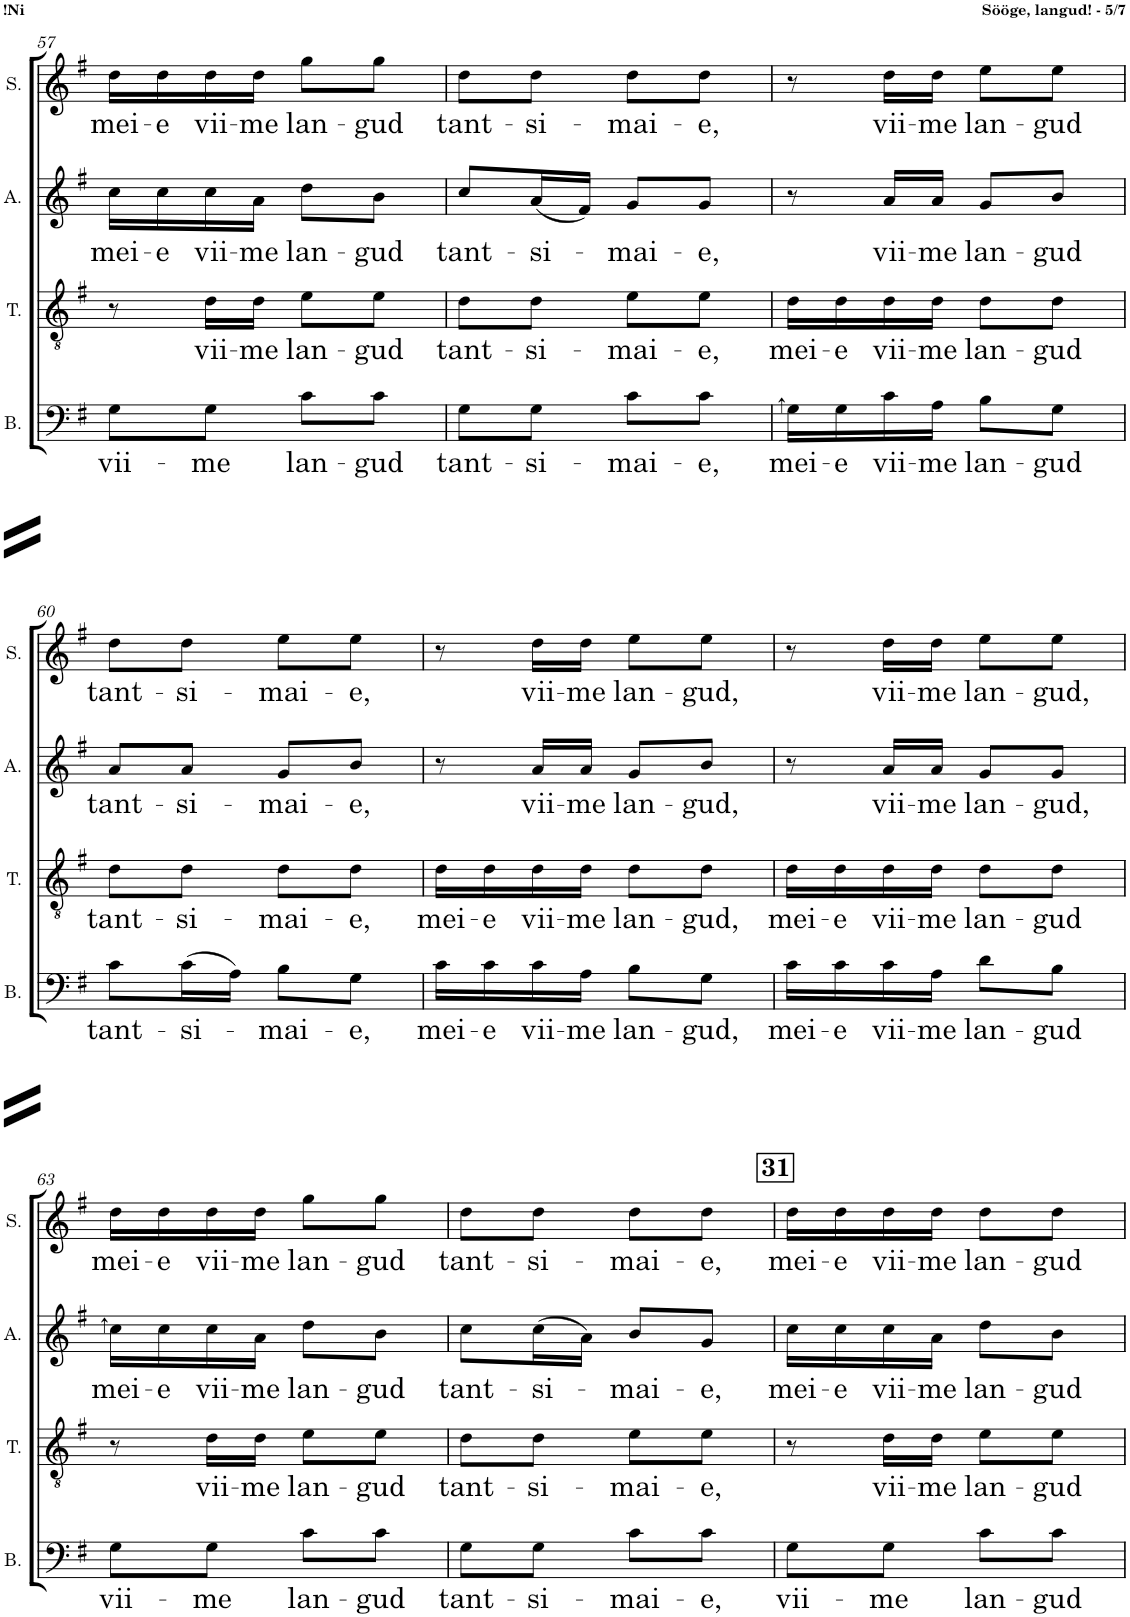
**kern	**text	**kern	**text	**kern	**text	**kern	**text
*part4	*part4	*part3	*part3	*part2	*part2	*part1	*part1
*staff4	*staff4	*staff3	*staff3	*staff2	*staff2	*staff1	*staff1
*I"Bass	*	*I"Tenor	*	*I"Alto	*	*I"Soprano	*
*I'B.	*	*I'T.	*	*I'A.	*	*I'S.	*
!!LO:PB:g=z
*clefF4	*	*clefGv2	*	*clefG2	*	*clefG2	*
*k[f#]	*	*k[f#]	*	*k[f#]	*	*k[f#]	*
*M2/4	*	*M2/4	*	*M2/4	*	*M2/4	*
=57	=57	=57	=57	=57	=57	=57	=57
!	!LO:LY:b	!	!	!	!LO:LY:b	!	!LO:LY:b
8G\L	vii-	8r	.	16cc\LL	mei-	16dd\LL	mei-
!	!	!	!	!	!LO:LY:b	!	!LO:LY:b
.	.	.	.	16cc\	-e	16dd\	-e
!	!LO:LY:b	!	!LO:LY:b	!	!LO:LY:b	!	!LO:LY:b
8G\J	-me	16d\LL	vii-	16cc\	vii-	16dd\	vii-
!	!	!	!LO:LY:b	!	!LO:LY:b	!	!LO:LY:b
.	.	16d\JJ	-me	16a\JJ	-me	16dd\JJ	-me
!	!LO:LY:b	!	!LO:LY:b	!	!LO:LY:b	!	!LO:LY:b
8c\L	lan-	8e\L	lan-	8dd\L	lan-	8gg\L	lan-
!	!LO:LY:b	!	!LO:LY:b	!	!LO:LY:b	!	!LO:LY:b
8c\J	-gud	8e\J	-gud	8b\J	-gud	8gg\J	-gud
=58	=58	=58	=58	=58	=58	=58	=58
!	!LO:LY:b	!	!LO:LY:b	!	!LO:LY:b	!	!LO:LY:b
8G\L	tant-	8d\L	tant-	8cc/L	tant-	8dd\L	tant-
!	!LO:LY:b	!	!LO:LY:b	!	!LO:LY:b	!	!LO:LY:b
8G\J	-si-	8d\J	-si-	(16a/L	-si-	8dd\J	-si-
.	.	.	.	16f#/JJ)	.	.	.
!	!LO:LY:b	!	!LO:LY:b	!	!LO:LY:b	!	!LO:LY:b
8c\L	-mai-	8e\L	-mai-	8g/L	-mai-	8dd\L	-mai-
!	!LO:LY:b	!	!LO:LY:b	!	!LO:LY:b	!	!LO:LY:b
8c\J	-e,	8e\J	-e,	8g/J	-e,	8dd\J	-e,
=59	=59	=59	=59	=59	=59	=59	=59
!	!LO:LY:b	!	!LO:LY:b	!	!	!	!
16Gn\LL	mei-	16d\LL	mei-	8r	.	8r	.
!	!LO:LY:b	!	!LO:LY:b	!	!	!	!
16G\	-e	16d\	-e	.	.	.	.
!	!LO:LY:b	!	!LO:LY:b	!	!LO:LY:b	!	!LO:LY:b
16c\	vii-	16d\	vii-	16a/LL	vii-	16dd\LL	vii-
!	!LO:LY:b	!	!LO:LY:b	!	!LO:LY:b	!	!LO:LY:b
16A\JJ	-me	16d\JJ	-me	16a/JJ	-me	16dd\JJ	-me
!	!LO:LY:b	!	!LO:LY:b	!	!LO:LY:b	!	!LO:LY:b
8B\L	lan-	8d\L	lan-	8g/L	lan-	8ee\L	lan-
!	!LO:LY:b	!	!LO:LY:b	!	!LO:LY:b	!	!LO:LY:b
8G\J	-gud	8d\J	-gud	8b/J	-gud	8ee\J	-gud
!!LO:LB:g=z
=60	=60	=60	=60	=60	=60	=60	=60
!	!LO:LY:b	!	!LO:LY:b	!	!LO:LY:b	!	!LO:LY:b
8c\L	tant-	8d\L	tant-	8a/L	tant-	8dd\L	tant-
!	!LO:LY:b	!	!LO:LY:b	!	!LO:LY:b	!	!LO:LY:b
(16c\L	-si-	8d\J	-si-	8a/J	-si-	8dd\J	-si-
16A\JJ)	.	.	.	.	.	.	.
!	!LO:LY:b	!	!LO:LY:b	!	!LO:LY:b	!	!LO:LY:b
8B\L	-mai-	8d\L	-mai-	8g/L	-mai-	8ee\L	-mai-
!	!LO:LY:b	!	!LO:LY:b	!	!LO:LY:b	!	!LO:LY:b
8G\J	-e,	8d\J	-e,	8b/J	-e,	8ee\J	-e,
=61	=61	=61	=61	=61	=61	=61	=61
!	!LO:LY:b	!	!LO:LY:b	!	!	!	!
16c\LL	mei-	16d\LL	mei-	8r	.	8r	.
!	!LO:LY:b	!	!LO:LY:b	!	!	!	!
16c\	-e	16d\	-e	.	.	.	.
!	!LO:LY:b	!	!LO:LY:b	!	!LO:LY:b	!	!LO:LY:b
16c\	vii-	16d\	vii-	16a/LL	vii-	16dd\LL	vii-
!	!LO:LY:b	!	!LO:LY:b	!	!LO:LY:b	!	!LO:LY:b
16A\JJ	-me	16d\JJ	-me	16a/JJ	-me	16dd\JJ	-me
!	!LO:LY:b	!	!LO:LY:b	!	!LO:LY:b	!	!LO:LY:b
8B\L	lan-	8d\L	lan-	8g/L	lan-	8ee\L	lan-
!	!LO:LY:b	!	!LO:LY:b	!	!LO:LY:b	!	!LO:LY:b
8G\J	-gud,	8d\J	-gud,	8b/J	-gud,	8ee\J	-gud,
=62	=62	=62	=62	=62	=62	=62	=62
!	!LO:LY:b	!	!LO:LY:b	!	!	!	!
16c\LL	mei-	16d\LL	mei-	8r	.	8r	.
!	!LO:LY:b	!	!LO:LY:b	!	!	!	!
16c\	-e	16d\	-e	.	.	.	.
!	!LO:LY:b	!	!LO:LY:b	!	!LO:LY:b	!	!LO:LY:b
16c\	vii-	16d\	vii-	16a/LL	vii-	16dd\LL	vii-
!	!LO:LY:b	!	!LO:LY:b	!	!LO:LY:b	!	!LO:LY:b
16A\JJ	-me	16d\JJ	-me	16a/JJ	-me	16dd\JJ	-me
!	!LO:LY:b	!	!LO:LY:b	!	!LO:LY:b	!	!LO:LY:b
8d\L	lan-	8d\L	lan-	8g/L	lan-	8ee\L	lan-
!	!LO:LY:b	!	!LO:LY:b	!	!LO:LY:b	!	!LO:LY:b
8B\J	-gud	8d\J	-gud	8g/J	-gud,	8ee\J	-gud,
!!LO:LB:g=z
=63	=63	=63	=63	=63	=63	=63	=63
!	!LO:LY:b	!	!	!	!LO:LY:b	!	!LO:LY:b
8G\L	vii-	8r	.	16ccn\LL	mei-	16dd\LL	mei-
!	!	!	!	!	!LO:LY:b	!	!LO:LY:b
.	.	.	.	16cc\	-e	16dd\	-e
!	!LO:LY:b	!	!LO:LY:b	!	!LO:LY:b	!	!LO:LY:b
8G\J	-me	16d\LL	vii-	16cc\	vii-	16dd\	vii-
!	!	!	!LO:LY:b	!	!LO:LY:b	!	!LO:LY:b
.	.	16d\JJ	-me	16a\JJ	-me	16dd\JJ	-me
!	!LO:LY:b	!	!LO:LY:b	!	!LO:LY:b	!	!LO:LY:b
8c\L	lan-	8e\L	lan-	8dd\L	lan-	8gg\L	lan-
!	!LO:LY:b	!	!LO:LY:b	!	!LO:LY:b	!	!LO:LY:b
8c\J	-gud	8e\J	-gud	8b\J	-gud	8gg\J	-gud
=64	=64	=64	=64	=64	=64	=64	=64
!	!LO:LY:b	!	!LO:LY:b	!	!LO:LY:b	!	!LO:LY:b
8G\L	tant-	8d\L	tant-	8cc\L	tant-	8dd\L	tant-
!	!LO:LY:b	!	!LO:LY:b	!	!LO:LY:b	!	!LO:LY:b
8G\J	-si-	8d\J	-si-	(16cc\L	-si-	8dd\J	-si-
.	.	.	.	16a\JJ)	.	.	.
!	!LO:LY:b	!	!LO:LY:b	!	!LO:LY:b	!	!LO:LY:b
8c\L	-mai-	8e\L	-mai-	8b/L	-mai-	8dd\L	-mai-
!	!LO:LY:b	!	!LO:LY:b	!	!LO:LY:b	!	!LO:LY:b
8c\J	-e,	8e\J	-e,	8g/J	-e,	8dd\J	-e,
!!LO:REH:place=s1:a:B:cj:fs=14:t=31
=65	=65	=65	=65	=65	=65	=65	=65
!	!LO:LY:b	!	!	!	!LO:LY:b	!	!LO:LY:b
8G\L	vii-	8r	.	16cc\LL	mei-	16dd\LL	mei-
!	!	!	!	!	!LO:LY:b	!	!LO:LY:b
.	.	.	.	16cc\	-e	16dd\	-e
!	!LO:LY:b	!	!LO:LY:b	!	!LO:LY:b	!	!LO:LY:b
8G\J	-me	16d\LL	vii-	16cc\	vii-	16dd\	vii-
!	!	!	!LO:LY:b	!	!LO:LY:b	!	!LO:LY:b
.	.	16d\JJ	-me	16a\JJ	-me	16dd\JJ	-me
!	!LO:LY:b	!	!LO:LY:b	!	!LO:LY:b	!	!LO:LY:b
8c\L	lan-	8e\L	lan-	8dd\L	lan-	8dd\L	lan-
!	!LO:LY:b	!	!LO:LY:b	!	!LO:LY:b	!	!LO:LY:b
8c\J	-gud	8e\J	-gud	8b\J	-gud	8dd\J	-gud
=	=	=	=	=	=	=	=
*-	*-	*-	*-	*-	*-	*-	*-
